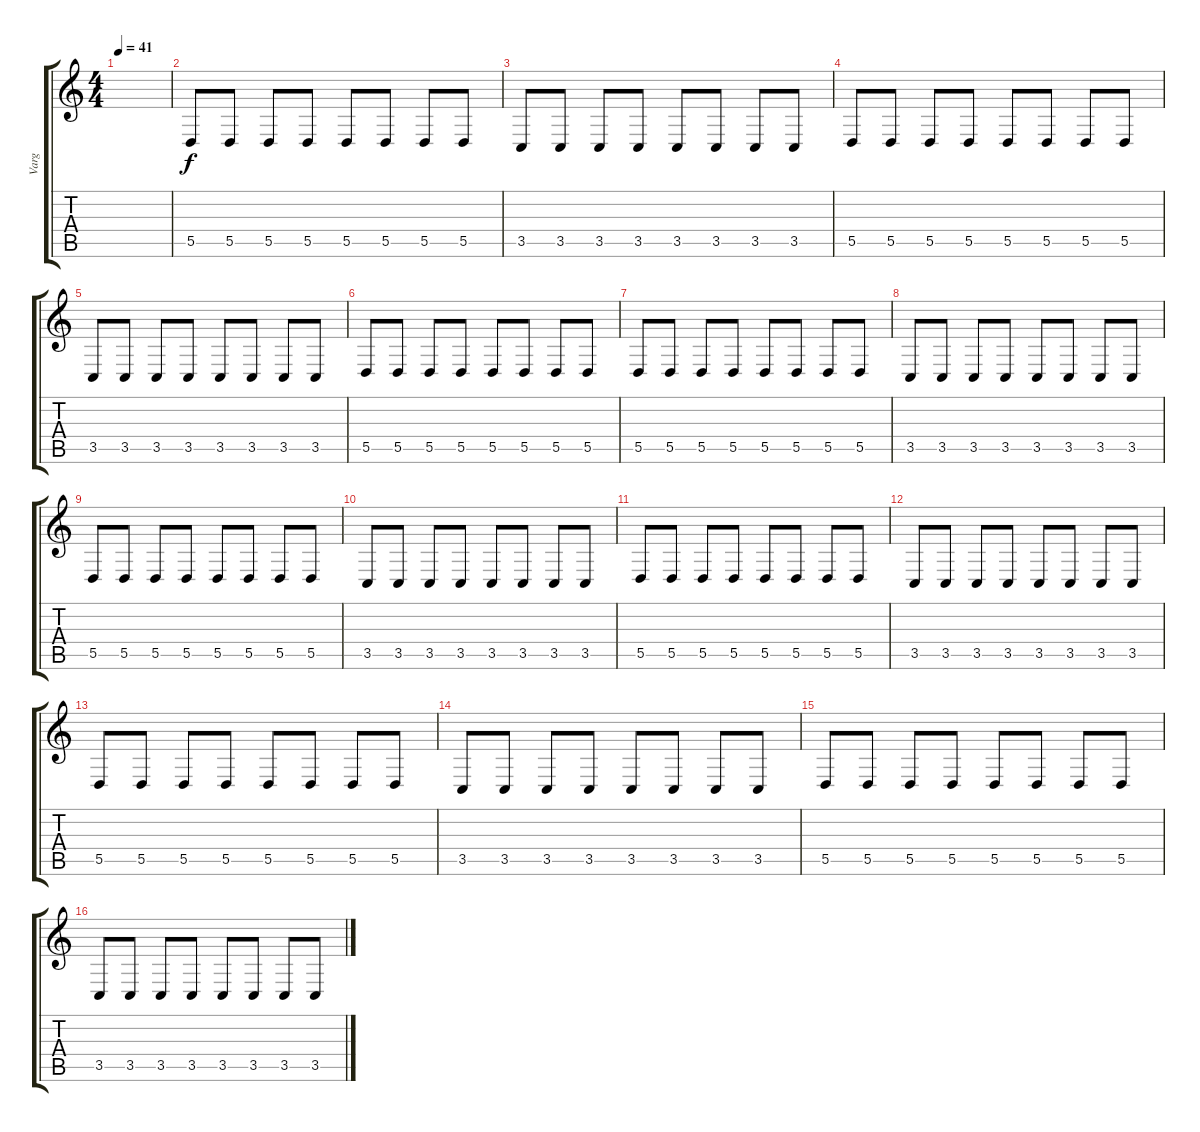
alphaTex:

\track ("Varg" "Varg") {instrument frenchhorn}
\staff {score tabs}
\tuning (E4 B3 G3 D3 A2 E2) {hide}
\ts (4 4)
\tempo 41
\clef g2
\ks c
|
5.5.8{volume 15} 5.5.8 5.5.8 5.5.8 5.5.8 5.5.8 5.5.8 5.5.8 |
3.5.8 3.5.8 3.5.8 3.5.8 3.5.8 3.5.8 3.5.8 3.5.8 |
5.5.8{volume 14} 5.5.8 5.5.8 5.5.8 5.5.8 5.5.8 5.5.8 5.5.8 |
3.5.8 3.5.8 3.5.8 3.5.8 3.5.8 3.5.8 3.5.8 3.5.8 |
5.5.8{volume 13} 5.5.8 5.5.8 5.5.8 5.5.8 5.5.8 5.5.8 5.5.8 |
5.5.8 5.5.8 5.5.8 5.5.8 5.5.8 5.5.8 5.5.8 5.5.8 |
3.5.8{volume 12} 3.5.8 3.5.8 3.5.8 3.5.8 3.5.8 3.5.8 3.5.8 |
5.5.8 5.5.8 5.5.8 5.5.8 5.5.8 5.5.8 5.5.8 5.5.8 |
3.5.8{volume 11} 3.5.8 3.5.8 3.5.8 3.5.8 3.5.8 3.5.8 3.5.8 |
5.5.8{volume 10} 5.5.8 5.5.8 5.5.8 5.5.8 5.5.8 5.5.8 5.5.8 |
3.5.8 3.5.8 3.5.8 3.5.8 3.5.8 3.5.8 3.5.8 3.5.8 |
5.5.8{volume 9} 5.5.8 5.5.8 5.5.8 5.5.8 5.5.8 5.5.8 5.5.8 |
3.5.8 3.5.8 3.5.8 3.5.8 3.5.8 3.5.8 3.5.8 3.5.8 |
5.5.8{volume 8} 5.5.8 5.5.8 5.5.8 5.5.8 5.5.8 5.5.8 5.5.8 |
3.5.8 3.5.8 3.5.8 3.5.8 3.5.8 3.5.8 3.5.8 3.5.8
